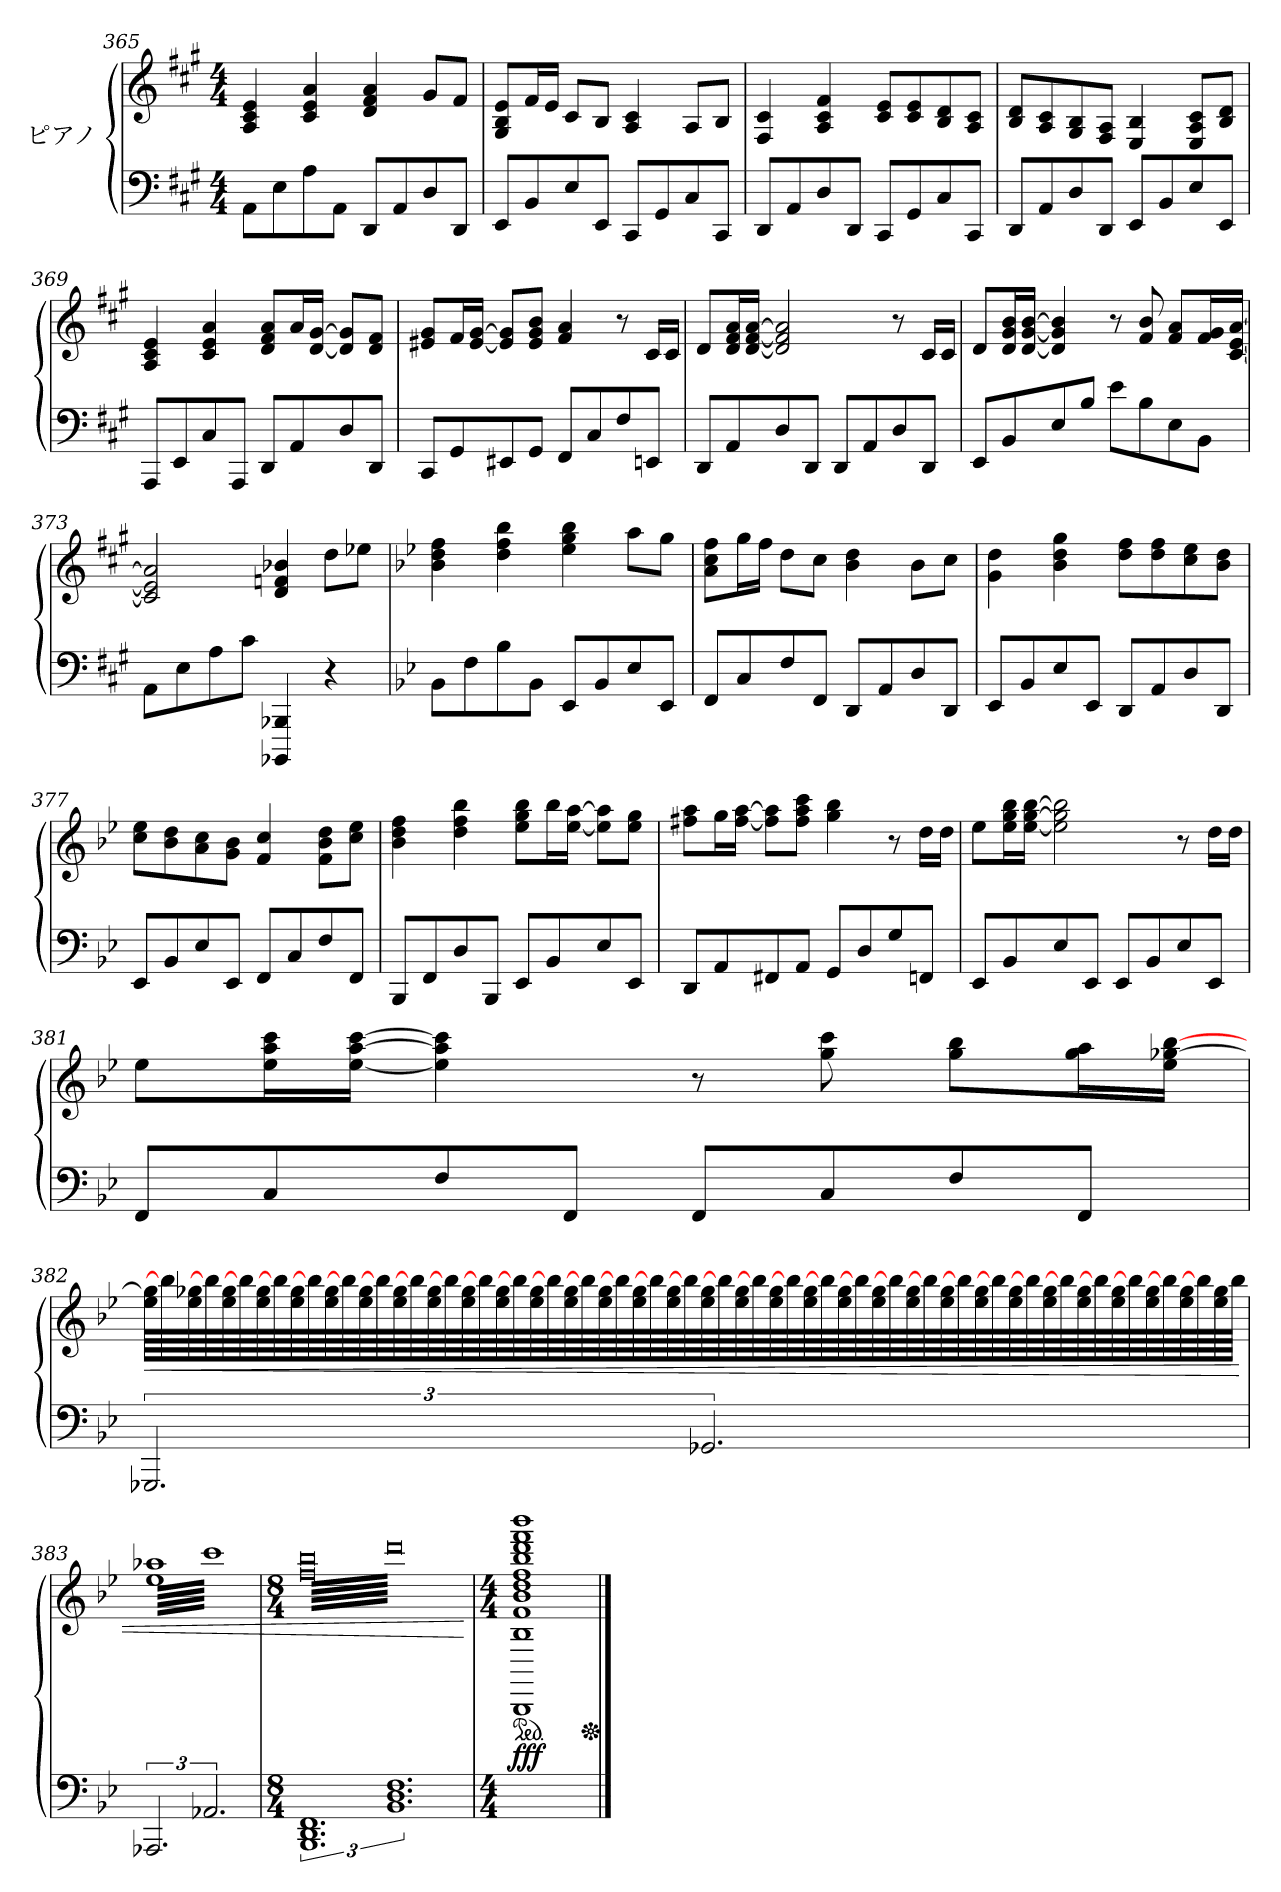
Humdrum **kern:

**kern	**kern	**dynam
*part1	*part1	*part1
*staff2	*staff1	*staff1/2
*I"ピアノ	*	*
*clefF4	*clefG2	*
*k[f#c#g#]	*k[f#c#g#]	*
*M4/4	*M4/4	*
=365	=365	=365
8AA\L	4A/ 4c#/ 4e/	.
8E\	.	.
8A\	4c#/ 4e/ 4a/	.
8AA\J	.	.
8DD/L	4d/ 4f#/ 4a/	.
8AA/	.	.
8D/	8g#/L	.
8DD/J	8f#/J	.
=366	=366	=366
8EE/L	8G#/ 8B/ 8e/L	.
8BB/	16f#/L	.
.	16e/JJ	.
8E/	8c#/L	.
8EE/J	8B/J	.
8CC#/L	4A/ 4c#/	.
8GG#/	.	.
8C#/	8A/L	.
8CC#/J	8B/J	.
!!LO:LB:g=z
=367	=367	=367
8DD/L	4F#/ 4c#/	.
8AA/	.	.
8D/	4A/ 4c#/ 4f#/	.
8DD/J	.	.
8CC#/L	8c#/ 8e/L	.
8GG#/	8c#/ 8e/	.
8C#/	8B/ 8d/	.
8CC#/J	8A/ 8c#/J	.
=368	=368	=368
8DD/L	8B/ 8d/L	.
8AA/	8A/ 8c#/	.
8D/	8G#/ 8B/	.
8DD/J	8F#/ 8A/J	.
8EE/L	4E/ 4B/	.
8BB/	.	.
8E/	8E/ 8A/ 8c#/L	.
8EE/J	8B/ 8d/J	.
=369	=369	=369
8AAA/L	4A/ 4c#/ 4e/	.
8EE/	.	.
8C#/	4c#/ 4e/ 4a/	.
8AAA/J	.	.
8DD/L	8d/ 8f#/ 8a/L	.
8AA/	16a/L	.
.	[16d/ [16g#/JJ	.
8D/	8d/] 8g#/]L	.
8DD/J	8d/ 8f#/J	.
=370	=370	=370
8CC#/L	8e#X/ 8g#/L	.
8GG#/	16f#/L	.
.	[16e#/ [16g#/JJ	.
8EE#X/	8e#/] 8g#/]L	.
8GG#/J	8e#/ 8g#/ 8b/J	.
8FF#/L	4f#/ 4a/	.
8C#/	.	.
8F#/	8r	.
8EEn/J	16c#/LL	.
.	16c#/JJ	.
!!LO:LB:g=z
=371	=371	=371
8DD/L	8d/L	.
8AA/	16d/ 16f#/ 16a/L	.
.	[16d/ [16f#/ [16a/JJ	.
8D/	2d/] 2f#/] 2a/]	.
8DD/J	.	.
8DD/L	.	.
8AA/	.	.
8D/	8r	.
8DD/J	16c#/LL	.
.	16c#/JJ	.
=372	=372	=372
8EE/L	8d/L	.
8BB/	16d/ 16g#/ 16b/L	.
.	[16d/ [16g#/ [16b/JJ	.
8E/	4d/] 4g#/] 4b/]	.
8B/J	.	.
8e\L	8r	.
8B\	8f#/ 8b/	.
8E\	8f#/ 8a/L	.
8BB\J	16f#/ 16g#/L	.
.	[16c#/ [16e/ [16a/JJ	.
=373	=373	=373
8AA\L	2c#/] 2e/] 2a/]	.
8E\	.	.
8A\	.	.
8c#\J	.	.
4BBBB-X/ 4BBB-X/	4d/ 4fn/ 4b-X/	.
4r	8dd\L	.
.	8ee-X\J	.
=374	=374	=374
*k[b-e-]	*k[b-e-]	*
8BB-\L	4b-\ 4dd\ 4ff\	.
8F\	.	.
8B-\	4dd\ 4ff\ 4bb-\	.
8BB-\J	.	.
8EE-/L	4ee-\ 4gg\ 4bb-\	.
8BB-/	.	.
8E-/	8aa\L	.
8EE-/J	8gg\J	.
!!LO:LB:g=z
=375	=375	=375
8FF/L	8a\ 8cc\ 8ff\L	.
8C/	16gg\L	.
.	16ff\JJ	.
8F/	8dd\L	.
8FF/J	8cc\J	.
8DD/L	4b-\ 4dd\	.
8AA/	.	.
8D/	8b-\L	.
8DD/J	8cc\J	.
=376	=376	=376
8EE-/L	4g\ 4dd\	.
8BB-/	.	.
8E-/	4b-\ 4dd\ 4gg\	.
8EE-/J	.	.
8DD/L	8dd\ 8ff\L	.
8AA/	8dd\ 8ff\	.
8D/	8cc\ 8ee-\	.
8DD/J	8b-\ 8dd\J	.
=377	=377	=377
8EE-/L	8cc\ 8ee-\L	.
8BB-/	8b-\ 8dd\	.
8E-/	8a\ 8cc\	.
8EE-/J	8g\ 8b-\J	.
8FF/L	4f/ 4cc/	.
8C/	.	.
8F/	8f\ 8b-\ 8dd\L	.
8FF/J	8cc\ 8ee-\J	.
=378	=378	=378
8BBB-/L	4b-\ 4dd\ 4ff\	.
8FF/	.	.
8D/	4dd\ 4ff\ 4bb-\	.
8BBB-/J	.	.
8EE-/L	8ee-\ 8gg\ 8bb-\L	.
8BB-/	16bb-\L	.
.	[16ee-\ [16aa\JJ	.
8E-/	8ee-\] 8aa\]L	.
8EE-/J	8ee-\ 8gg\J	.
!!LO:LB:g=z
=379	=379	=379
8DD/L	8ff#X\ 8aa\L	.
8AA/	16gg\L	.
.	[16ff#\ [16aa\JJ	.
8FF#X/	8ff#\] 8aa\]L	.
8AA/J	8ff#\ 8aa\ 8ccc\J	.
8GG/L	4gg\ 4bb-\	.
8D/	.	.
8G/	8r	.
8FFn/J	16dd\LL	.
.	16dd\JJ	.
=380	=380	=380
8EE-/L	8ee-\L	.
8BB-/	16ee-\ 16gg\ 16bb-\L	.
.	[16ee-\ [16gg\ [16bb-\JJ	.
8E-/	2ee-\] 2gg\] 2bb-\]	.
8EE-/J	.	.
8EE-/L	.	.
8BB-/	.	.
8E-/	8r	.
8EE-/J	16dd\LL	.
.	16dd\JJ	.
=381	=381	=381
8FF/L	8ee-\L	.
8C/	16ee-\ 16aa\ 16ccc\L	.
.	[16ee-\ [16aa\ [16ccc\JJ	.
8F/	4ee-\] 4aa\] 4ccc\]	.
8FF/J	.	.
8FF/L	8r	.
8C/	8gg\ 8ccc\	.
8F/	8gg\ 8bb-\L	.
8FF/J	16gg\ 16aa\L	.
.	16ee-\ [16gg-X\ [16bb-\JJ	.
=382	=382	=382
!	!	!LO:HP:b
*	*tremolo	*
3.GGG-X	64ee- 64gg-]LLLL	<
.	64bb-]	.
.	64ee- 64gg-	.
.	64bb-]	.
.	64ee- 64gg-	.
.	64bb-]	.
.	64ee- 64gg-	.
.	64bb-]	.
.	64ee- 64gg-	.
.	64bb-]	.
.	64ee- 64gg-	.
.	64bb-]	.
.	64ee- 64gg-	.
.	64bb-]	.
.	64ee- 64gg-	.
.	64bb-]	.
.	64ee- 64gg-	.
.	64bb-]	.
.	64ee- 64gg-	.
.	64bb-]	.
.	64ee- 64gg-	.
.	64bb-]	.
.	64ee- 64gg-	.
.	64bb-]	.
.	64ee- 64gg-	.
.	64bb-]	.
.	64ee- 64gg-	.
.	64bb-]	.
.	64ee- 64gg-	.
.	64bb-]	.
.	64ee- 64gg-	.
.	64bb-]	.
3.GG-X	64ee- 64gg-	.
.	64bb-]	.
.	64ee- 64gg-	.
.	64bb-]	.
.	64ee- 64gg-	.
.	64bb-]	.
.	64ee- 64gg-	.
.	64bb-]	.
.	64ee- 64gg-	.
.	64bb-]	.
.	64ee- 64gg-	.
.	64bb-]	.
.	64ee- 64gg-	.
.	64bb-]	.
.	64ee- 64gg-	.
.	64bb-]	.
.	64ee- 64gg-	.
.	64bb-]	.
.	64ee- 64gg-	.
.	64bb-]	.
.	64ee- 64gg-	.
.	64bb-]	.
.	64ee- 64gg-	.
.	64bb-]	.
.	64ee- 64gg-	.
.	64bb-]	.
.	64ee- 64gg-	.
.	64bb-]	.
.	64ee- 64gg-	.
.	64bb-]	.
.	64ee- 64gg-	.
.	64bb-JJJJ	.
!!LO:LB:g=z
=383	=383	=383
3.AAA-X	64ee- 64aa-XLLLL	.
.	64ccc	.
.	64ee- 64aa-X	.
.	64ccc	.
.	64ee- 64aa-X	.
.	64ccc	.
.	64ee- 64aa-X	.
.	64ccc	.
.	64ee- 64aa-X	.
.	64ccc	.
.	64ee- 64aa-X	.
.	64ccc	.
.	64ee- 64aa-X	.
.	64ccc	.
.	64ee- 64aa-X	.
.	64ccc	.
.	64ee- 64aa-X	.
.	64ccc	.
.	64ee- 64aa-X	.
.	64ccc	.
.	64ee- 64aa-X	.
.	64ccc	.
.	64ee- 64aa-X	.
.	64ccc	.
.	64ee- 64aa-X	.
.	64ccc	.
.	64ee- 64aa-X	.
.	64ccc	.
.	64ee- 64aa-X	.
.	64ccc	.
.	64ee- 64aa-X	.
.	64ccc	.
3.AA-X	64ee- 64aa-X	.
.	64ccc	.
.	64ee- 64aa-X	.
.	64ccc	.
.	64ee- 64aa-X	.
.	64ccc	.
.	64ee- 64aa-X	.
.	64ccc	.
.	64ee- 64aa-X	.
.	64ccc	.
.	64ee- 64aa-X	.
.	64ccc	.
.	64ee- 64aa-X	.
.	64ccc	.
.	64ee- 64aa-X	.
.	64ccc	.
.	64ee- 64aa-X	.
.	64ccc	.
.	64ee- 64aa-X	.
.	64ccc	.
.	64ee- 64aa-X	.
.	64ccc	.
.	64ee- 64aa-X	.
.	64ccc	.
.	64ee- 64aa-X	.
.	64ccc	.
.	64ee- 64aa-X	.
.	64ccc	.
.	64ee- 64aa-X	.
.	64ccc	.
.	64ee- 64aa-X	.
.	64cccJJJJ	.
=384	=384	=384
*M8/4	*M8/4	*
3%2.BBB- 3%2.DD 3%2.FF	64ff 64bb-LLLL	.
.	64ddd	.
.	64ff 64bb-	.
.	64ddd	.
.	64ff 64bb-	.
.	64ddd	.
.	64ff 64bb-	.
.	64ddd	.
.	64ff 64bb-	.
.	64ddd	.
.	64ff 64bb-	.
.	64ddd	.
.	64ff 64bb-	.
.	64ddd	.
.	64ff 64bb-	.
.	64ddd	.
.	64ff 64bb-	.
.	64ddd	.
.	64ff 64bb-	.
.	64ddd	.
.	64ff 64bb-	.
.	64ddd	.
.	64ff 64bb-	.
.	64ddd	.
.	64ff 64bb-	.
.	64ddd	.
.	64ff 64bb-	.
.	64ddd	.
.	64ff 64bb-	.
.	64ddd	.
.	64ff 64bb-	.
.	64ddd	.
.	64ff 64bb-	.
.	64ddd	.
.	64ff 64bb-	.
.	64ddd	.
.	64ff 64bb-	.
.	64ddd	.
.	64ff 64bb-	.
.	64ddd	.
.	64ff 64bb-	.
.	64ddd	.
.	64ff 64bb-	.
.	64ddd	.
.	64ff 64bb-	.
.	64ddd	.
.	64ff 64bb-	.
.	64ddd	.
.	64ff 64bb-	.
.	64ddd	.
.	64ff 64bb-	.
.	64ddd	.
.	64ff 64bb-	.
.	64ddd	.
.	64ff 64bb-	.
.	64ddd	.
.	64ff 64bb-	.
.	64ddd	.
.	64ff 64bb-	.
.	64ddd	.
.	64ff 64bb-	.
.	64ddd	.
.	64ff 64bb-	.
.	64ddd	.
3%2.BB- 3%2.D 3%2.F	64ff 64bb-	.
.	64ddd	.
.	64ff 64bb-	.
.	64ddd	.
.	64ff 64bb-	.
.	64ddd	.
.	64ff 64bb-	.
.	64ddd	.
.	64ff 64bb-	.
.	64ddd	.
.	64ff 64bb-	.
.	64ddd	.
.	64ff 64bb-	.
.	64ddd	.
.	64ff 64bb-	.
.	64ddd	.
.	64ff 64bb-	.
.	64ddd	.
.	64ff 64bb-	.
.	64ddd	.
.	64ff 64bb-	.
.	64ddd	.
.	64ff 64bb-	.
.	64ddd	.
.	64ff 64bb-	.
.	64ddd	.
.	64ff 64bb-	.
.	64ddd	.
.	64ff 64bb-	.
.	64ddd	.
.	64ff 64bb-	.
.	64ddd	.
.	64ff 64bb-	.
.	64ddd	.
.	64ff 64bb-	.
.	64ddd	.
.	64ff 64bb-	.
.	64ddd	.
.	64ff 64bb-	.
.	64ddd	.
.	64ff 64bb-	.
.	64ddd	.
.	64ff 64bb-	.
.	64ddd	.
.	64ff 64bb-	.
.	64ddd	.
.	64ff 64bb-	.
.	64ddd	.
.	64ff 64bb-	.
.	64ddd	.
.	64ff 64bb-	.
.	64ddd	.
.	64ff 64bb-	.
.	64ddd	.
.	64ff 64bb-	.
.	64ddd	.
.	64ff 64bb-	.
.	64ddd	.
.	64ff 64bb-	.
.	64ddd	.
.	64ff 64bb-	.
.	64ddd	.
.	64ff 64bb-	.
.	64dddJJJJ	.
*	*Xtremolo	*
.	.	[
=385	=385	=385
*M4/4	*M4/4	*
*	*^	*
*	*ped	*	*
!	!	!	!LO:DY:a=2
1ryy	1B- 1bb- 1ddd 1fff 1bbb-	1BBB- 1f 1b- 1dd 1ff	fff
.	.	.	.
.	.	.	.
.	.	.	.
.	.	.	.
.	.	.	.
.	.	.	.
.	.	.	.
.	.	.	.
.	.	.	.
.	.	.	.
.	.	.	.
.	.	.	.
.	.	.	.
.	.	.	.
.	.	.	.
.	.	.	.
.	.	.	.
.	.	.	.
.	.	.	.
.	.	.	.
.	.	.	.
.	.	.	.
.	.	.	.
.	.	.	.
.	.	.	.
.	.	.	.
.	.	.	.
.	.	.	.
.	.	.	.
.	.	.	.
.	.	.	.
.	.	.	.
.	.	.	.
.	.	.	.
.	.	.	.
.	.	.	.
.	.	.	.
.	.	.	.
.	.	.	.
.	.	.	.
.	.	.	.
.	.	.	.
.	.	.	.
.	.	.	.
.	.	.	.
.	.	.	.
.	.	.	.
.	.	.	.
.	.	.	.
.	.	.	.
.	.	.	.
.	.	.	.
.	.	.	.
.	.	.	.
.	.	.	.
.	.	.	.
.	.	.	.
.	.	.	.
.	.	.	.
.	.	.	.
.	.	.	.
.	.	.	.
.	.	.	.
*	*Xped	*	*
*	*v	*v	*
==	==	==
*-	*-	*-
